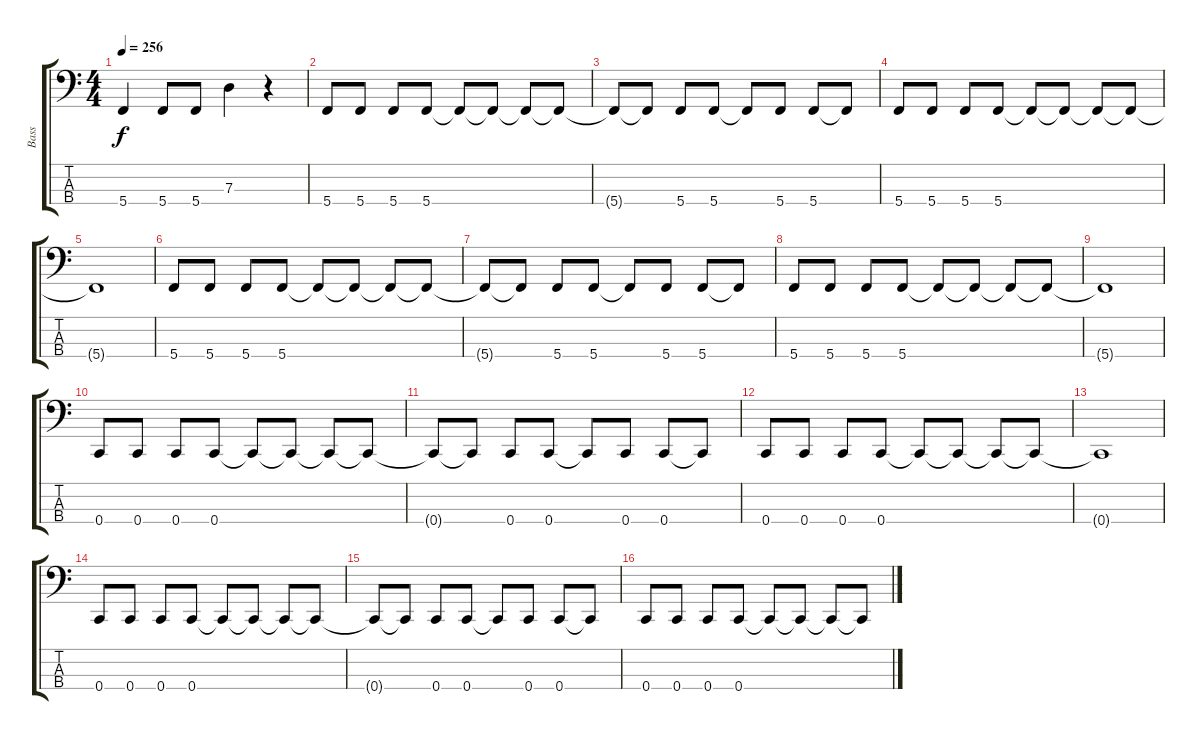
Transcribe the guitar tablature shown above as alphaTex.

\track ("Bass" "Bass") {instrument electricbassfinger}
\staff {score tabs}
\tuning (F2 C2 G1 C1) {hide}
\ts (4 4)
\tempo 256
\clef f4
\ks c
5.4.4{dy f} 5.4.8 5.4.8 7.3.4 r.4 |
5.4.8 5.4.8 5.4.8 5.4.8 5.4{t}.8 5.4{t}.8 5.4{t}.8 5.4{t}.8 |
5.4{t}.8 5.4{t}.8 5.4.8 5.4.8 5.4{t}.8 5.4.8 5.4.8 5.4{t}.8 |
5.4.8 5.4.8 5.4.8 5.4.8 5.4{t}.8 5.4{t}.8 5.4{t}.8 5.4{t}.8 |
5.4{t}.1 |
5.4.8 5.4.8 5.4.8 5.4.8 5.4{t}.8 5.4{t}.8 5.4{t}.8 5.4{t}.8 |
5.4{t}.8 5.4{t}.8 5.4.8 5.4.8 5.4{t}.8 5.4.8 5.4.8 5.4{t}.8 |
5.4.8 5.4.8 5.4.8 5.4.8 5.4{t}.8 5.4{t}.8 5.4{t}.8 5.4{t}.8 |
5.4{t}.1 |
0.4.8 0.4.8 0.4.8 0.4.8 0.4{t}.8 0.4{t}.8 0.4{t}.8 0.4{t}.8 |
0.4{t}.8 0.4{t}.8 0.4.8 0.4.8 0.4{t}.8 0.4.8 0.4.8 0.4{t}.8 |
0.4.8 0.4.8 0.4.8 0.4.8 0.4{t}.8 0.4{t}.8 0.4{t}.8 0.4{t}.8 |
0.4{t}.1 |
0.4.8 0.4.8 0.4.8 0.4.8 0.4{t}.8 0.4{t}.8 0.4{t}.8 0.4{t}.8 |
0.4{t}.8 0.4{t}.8 0.4.8 0.4.8 0.4{t}.8 0.4.8 0.4.8 0.4{t}.8 |
0.4.8 0.4.8 0.4.8 0.4.8 0.4{t}.8 0.4{t}.8 0.4{t}.8 0.4{t}.8
